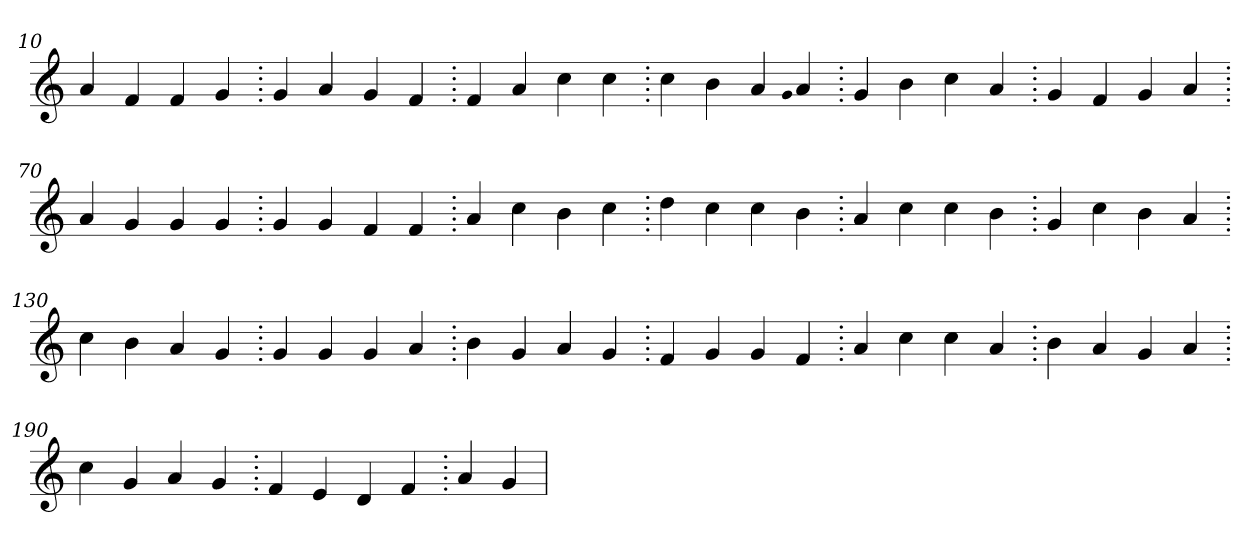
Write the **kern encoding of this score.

**kern
*part1
*staff1
*clefG2
=10.
4a
4f
4f
4g
=20.
4g
4a
4g
4f
=30.
4f
4a
4cc
4cc
=40.
4cc
4b
4a
qqg
4a
=50.
4g
4b
4cc
4a
=60.
4g
4f
4g
4a
=70.
4a
4g
4g
4g
=80.
4g
4g
4f
4f
=90.
4a
4cc
4b
4cc
=100.
4dd
4cc
4cc
4b
=110.
4a
4cc
4cc
4b
=120.
4g
4cc
4b
4a
=130.
4cc
4b
4a
4g
=140.
4g
4g
4g
4a
=150.
4b
4g
4a
4g
=160.
4f
4g
4g
4f
=170.
4a
4cc
4cc
4a
=180.
4b
4a
4g
4a
=190.
4cc
4g
4a
4g
=200.
4f
4e
4d
4f
=210.
4a
4g
=
*-
